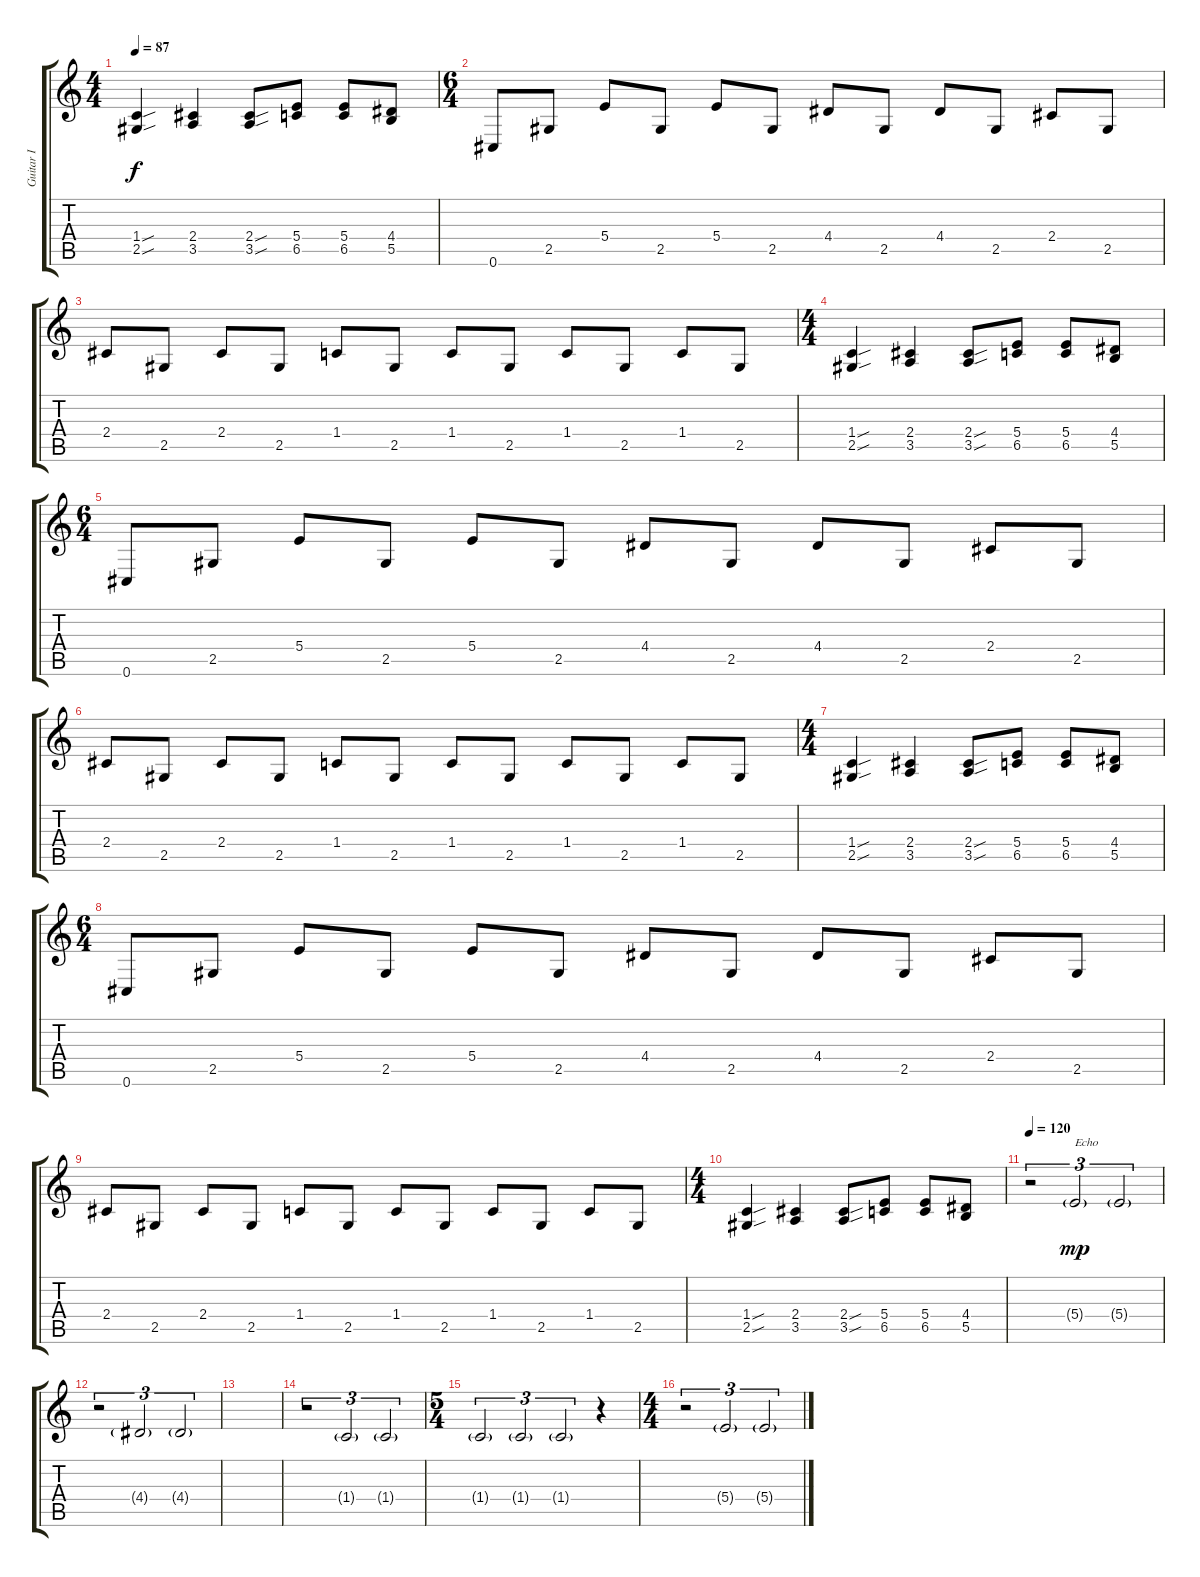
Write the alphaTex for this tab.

\track ("Guitar I" "Guitar I") {instrument distortionguitar}
\staff {score tabs}
\tuning (Db4 Ab3 E3 B2 Gb2 Db2) {hide}
\ts (4 4)
\tempo 87
\clef g2
\ks c
(1.4{sou} 2.5{sou}).4{dy f} (2.4 3.5).4 (2.4{sou} 3.5{sou}).8 (5.4 6.5).8 (5.4 6.5).8 (4.4 5.5).8 |
\ts (6 4)
0.6.8 2.5.8 5.4.8 2.5.8 5.4.8 2.5.8 4.4.8 2.5.8 4.4.8 2.5.8 2.4.8 2.5.8 |
2.4.8 2.5.8 2.4.8 2.5.8 1.4.8 2.5.8 1.4.8 2.5.8 1.4.8 2.5.8 1.4.8 2.5.8 |
\ts (4 4)
(1.4{sou} 2.5{sou}).4 (2.4 3.5).4 (2.4{sou} 3.5{sou}).8 (5.4 6.5).8 (5.4 6.5).8 (4.4 5.5).8 |
\ts (6 4)
0.6.8 2.5.8 5.4.8 2.5.8 5.4.8 2.5.8 4.4.8 2.5.8 4.4.8 2.5.8 2.4.8 2.5.8 |
2.4.8 2.5.8 2.4.8 2.5.8 1.4.8 2.5.8 1.4.8 2.5.8 1.4.8 2.5.8 1.4.8 2.5.8 |
\ts (4 4)
(1.4{sou} 2.5{sou}).4 (2.4 3.5).4 (2.4{sou} 3.5{sou}).8 (5.4 6.5).8 (5.4 6.5).8 (4.4 5.5).8 |
\ts (6 4)
0.6.8 2.5.8 5.4.8 2.5.8 5.4.8 2.5.8 4.4.8 2.5.8 4.4.8 2.5.8 2.4.8 2.5.8 |
2.4.8 2.5.8 2.4.8 2.5.8 1.4.8 2.5.8 1.4.8 2.5.8 1.4.8 2.5.8 1.4.8 2.5.8 |
\ts (4 4)
(1.4{sou} 2.5{sou}).4 (2.4 3.5).4 (2.4{sou} 3.5{sou}).8 (5.4 6.5).8 (5.4 6.5).8 (4.4 5.5).8 |
\tempo 120
r.2{tu (3 2) volume 6} 5.4{g}.2{tu (3 2) txt "Echo" dy mp} 5.4{g}.2{tu (3 2)} |
r.2{tu (3 2) volume 6} 4.4{g}.2{tu (3 2)} 4.4{g}.2{tu (3 2)} |
|
r.2{tu (3 2) volume 4} 1.4{g}.2{tu (3 2)} 1.4{g}.2{tu (3 2)} |
\ts (5 4)
1.4{g}.2{tu (3 2)} 1.4{g}.2{tu (3 2)} 1.4{g}.2{tu (3 2)} r.4 |
\ts (4 4)
r.2{tu (3 2) volume 6} 5.4{g}.2{tu (3 2)} 5.4{g}.2{tu (3 2)}
